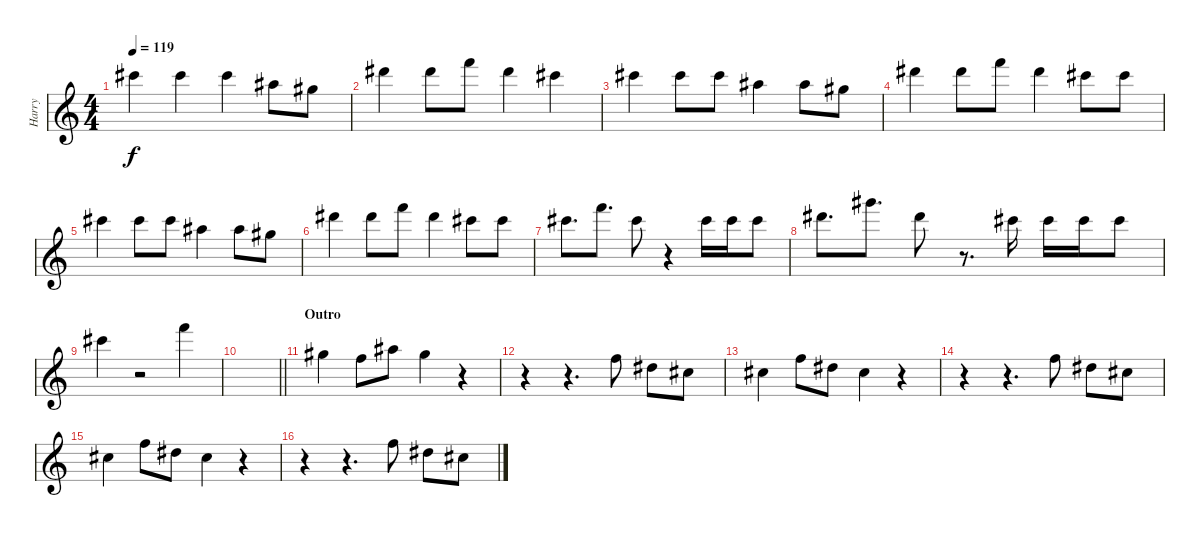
\track ("Harry" "Harry") {instrument acousticguitarsteel}
\staff {score}
\tuning (E4 B3 G3 D3 A2 E2 B1) {hide}
\ts (4 4)
\tempo 119
\clef g2
\ks c
9.1.4{dy f} 9.1.4 9.1.4 6.1.8 4.1.8 |
11.1.4 11.1.8 13.1.8 11.1.4 9.1.4 |
9.1.4 9.1.8 9.1.8 6.1.4 6.1.8 4.1.8 |
11.1.4 11.1.8 13.1.8 11.1.4 9.1.8 9.1.8 |
9.1.4 9.1.8 9.1.8 6.1.4 6.1.8 4.1.8 |
11.1.4 11.1.8 13.1.8 11.1.4 9.1.8 9.1.8 |
9.1.8{d} 13.1.8{d} 9.1.8 r.4 9.1.16 9.1.16 9.1.8 |
11.1.8{d} 16.1.8{d} 11.1.8 r.8{d} 9.1.16 9.1.16 9.1.16 9.1.8 |
9.1.4 r.2 13.1.4 |
\barLineRight lightlight
|
\section ("" "Outro")
4.1.4 1.1.8 6.1.8 4.1.4 r.4 |
r.4 r.4{d} 1.1.8 4.2.8 2.2.8 |
2.2.4 1.1.8 4.2.8 2.2.4 r.4 |
r.4 r.4{d} 1.1.8 4.2.8 2.2.8 |
2.2.4 1.1.8 4.2.8 2.2.4 r.4 |
r.4 r.4{d} 1.1.8 4.2.8 2.2.8
